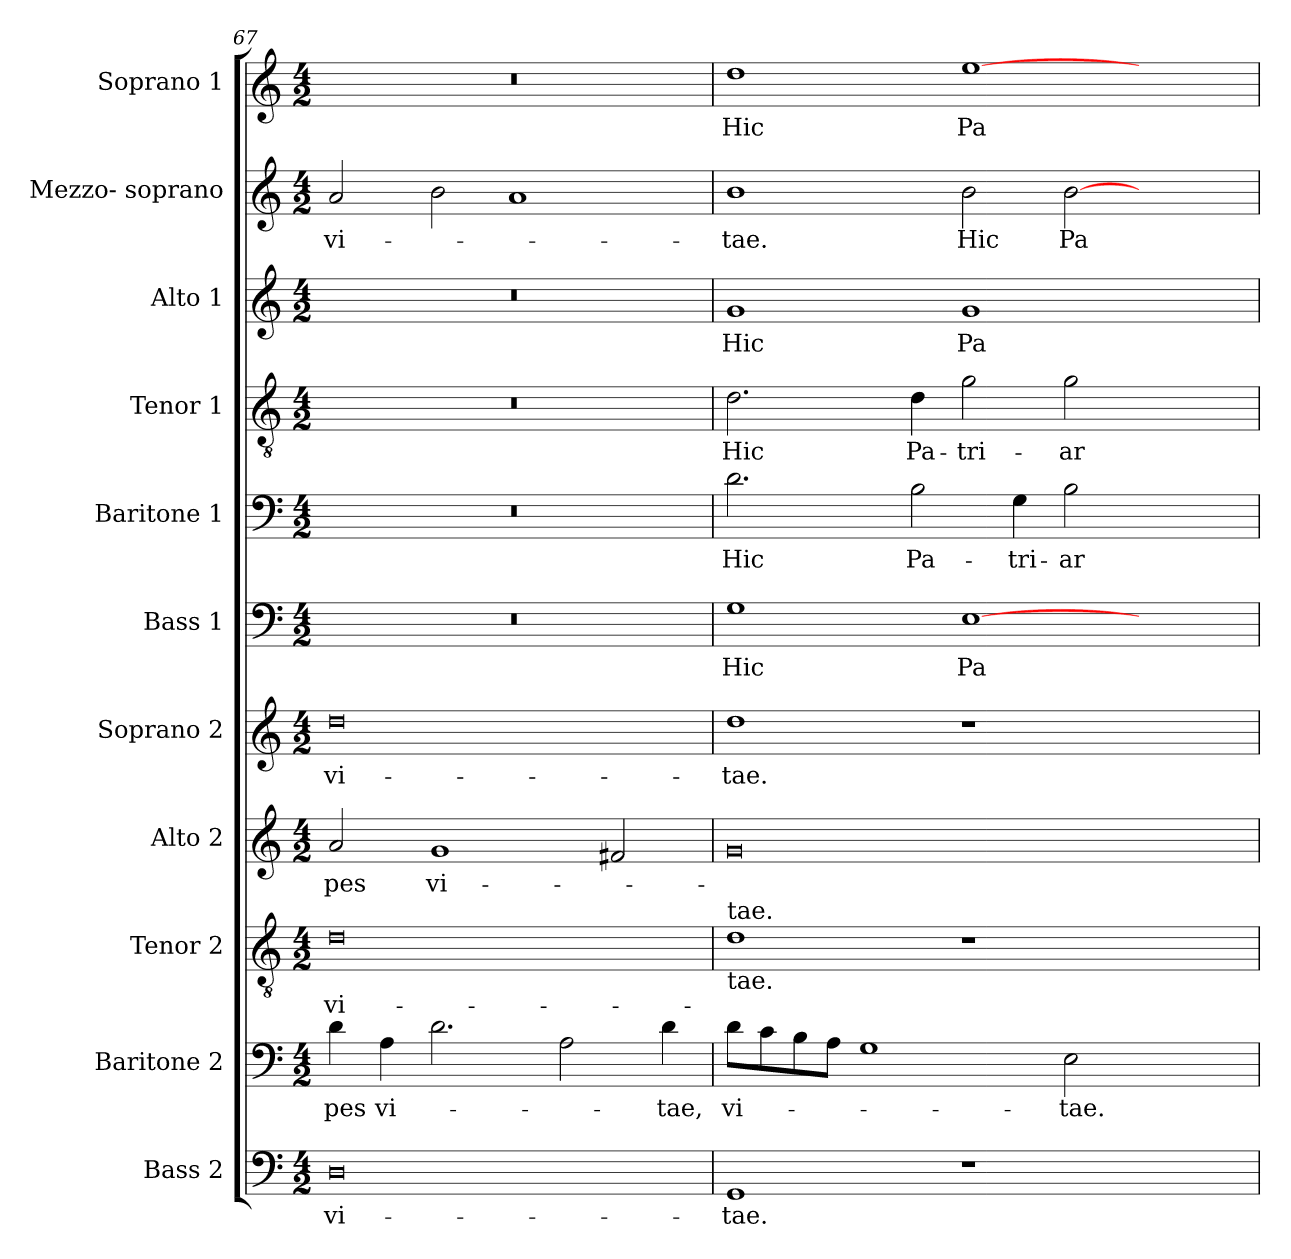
**kern	**text	**kern	**text	**kern	**text	**kern	**text	**kern	**text	**kern	**text	**kern	**text	**kern	**text	**kern	**text	**kern	**text	**kern	**text
*part11	*part11	*part10	*part10	*part9	*part9	*part8	*part8	*part7	*part7	*part6	*part6	*part5	*part5	*part4	*part4	*part3	*part3	*part2	*part2	*part1	*part1
*staff11	*staff11	*staff10	*staff10	*staff9	*staff9	*staff8	*staff8	*staff7	*staff7	*staff6	*staff6	*staff5	*staff5	*staff4	*staff4	*staff3	*staff3	*staff2	*staff2	*staff1	*staff1
*I"Bass 2	*	*I"Baritone 2	*	*I"Tenor 2	*	*I"Alto 2	*	*I"Soprano 2	*	*I"Bass 1	*	*I"Baritone 1	*	*I"Tenor 1	*	*I"Alto 1	*	*I"Mezzo-  soprano	*	*I"Soprano 1	*
*I'B2	*	*I'Bar. 2	*	*I'T2	*	*I'A2	*	*I'S2	*	*I'B1	*	*I'Bar. 1	*	*I'T1	*	*I'A1	*	*I'M.	*	*I'S1	*
*clefF4	*	*clefF4	*	*clefGv2	*	*clefG2	*	*clefG2	*	*clefF4	*	*clefF4	*	*clefGv2	*	*clefG2	*	*clefG2	*	*clefG2	*
*M4/2	*	*M4/2	*	*M4/2	*	*M4/2	*	*M4/2	*	*M4/2	*	*M4/2	*	*M4/2	*	*M4/2	*	*M4/2	*	*M4/2	*
=67	=67	=67	=67	=67	=67	=67	=67	=67	=67	=67	=67	=67	=67	=67	=67	=67	=67	=67	=67	=67	=67
!	!LO:LY:b:rj	!	!LO:LY:b:cj	!	!LO:LY:b:rj	!	!LO:LY:b:cj	!	!LO:LY:b:rj	!	!	!	!	!	!	!	!	!	!LO:LY:b:cj	!	!
0D	vi-	4d\	-pes	0d	vi-	2a/	-pes	0dd	vi-	0r	.	0r	.	0r	.	0r	.	2a/	vi-	0r	.
!	!	!	!LO:LY:b:cj	!	!	!	!	!	!	!	!	!	!	!	!	!	!	!	!	!	!
.	.	4A\	vi-	.	.	.	.	.	.	.	.	.	.	.	.	.	.	.	.	.	.
!	!	!	!	!	!	!	!LO:LY:b:cj	!	!	!	!	!	!	!	!	!	!	!	!	!	!
.	.	2.d\	.	.	.	1g	vi-	.	.	.	.	.	.	.	.	.	.	2b\	.	.	.
.	.	.	.	.	.	.	.	.	.	.	.	.	.	.	.	.	.	1a	.	.	.
.	.	2A\	.	.	.	.	.	.	.	.	.	.	.	.	.	.	.	.	.	.	.
.	.	.	.	.	.	2f#X/	.	.	.	.	.	.	.	.	.	.	.	.	.	.	.
!	!	!	!LO:LY:b:cj	!	!	!	!	!	!	!	!	!	!	!	!	!	!	!	!	!	!
.	.	4d\	-tae,	.	.	.	.	.	.	.	.	.	.	.	.	.	.	.	.	.	.
!!LO:PB:g=z
=68	=68	=68	=68	=68	=68	=68	=68	=68	=68	=68	=68	=68	=68	=68	=68	=68	=68	=68	=68	=68	=68
!	!	!	!	!LO:TX:b:t=tae.	!	!	!	!	!	!	!	!	!	!	!	!	!	!	!	!	!
!	!	!	!	!LO:TX:a:t=tae.	!	!	!	!	!	!	!	!	!	!	!	!	!	!	!	!	!
!	!LO:LY:b:cj	!	!LO:LY:b:cj	!	!	!	!	!	!LO:LY:b:cj	!	!LO:LY:b:cj	!	!LO:LY:b:cj	!	!LO:LY:b:cj	!	!LO:LY:b:cj	!	!LO:LY:b:cj	!	!LO:LY:b:cj
1GG	-tae.	8d\L	vi-	1d	.	0g	.	1dd	-tae.	1G	Hic	2.d\	Hic	2.d\	Hic	1g	Hic	1b	-tae.	1dd	Hic
.	.	8c\	.	.	.	.	.	.	.	.	.	.	.	.	.	.	.	.	.	.	.
.	.	8B\	.	.	.	.	.	.	.	.	.	.	.	.	.	.	.	.	.	.	.
.	.	8A\J	.	.	.	.	.	.	.	.	.	.	.	.	.	.	.	.	.	.	.
.	.	1G	.	.	.	.	.	.	.	.	.	.	.	.	.	.	.	.	.	.	.
!	!	!	!	!	!	!	!	!	!	!	!	!	!LO:LY:b:cj	!	!LO:LY:b	!	!	!	!	!	!
.	.	.	.	.	.	.	.	.	.	.	.	2B\	Pa-	4d\	Pa-	.	.	.	.	.	.
!LO:N:vis=1	!	!	!	!LO:N:vis=1	!	!	!	!LO:N:vis=1	!	!	!LO:LY:b:cj	!	!	!	!LO:LY:b:rj	!	!LO:LY:b:cj	!	!LO:LY:b:cj	!	!LO:LY:b:cj
0r	.	.	.	0r	.	.	.	0r	.	[>1E	Pa-	.	.	2g\	-tri-	1g	Pa-	2b\	Hic	[>1ee	Pa-
!	!	!	!	!	!	!	!	!	!	!	!	!	!LO:LY:b:cj	!	!	!	!	!	!	!	!
.	.	.	.	.	.	.	.	.	.	.	.	4G\	-tri-	.	.	.	.	.	.	.	.
!	!	!	!LO:LY:b:cj	!	!	!	!	!	!	!	!	!	!LO:LY:b:cj	!	!LO:LY:b:cj	!	!	!	!LO:LY:b:cj	!	!
.	.	2E\	-tae.	.	.	.	.	.	.	.	.	2B\	-ar-	2g\	-ar-	.	.	[>2b\	Pa-	.	.
.	.	1ryy	.	.	.	1ryy	.	.	.	1ryy	.	1ryy	.	1ryy	.	1ryy	.	1ryy	.	1ryy	.
=	=	=	=	=	=	=	=	=	=	=	=	=	=	=	=	=	=	=	=	=	=
*-	*-	*-	*-	*-	*-	*-	*-	*-	*-	*-	*-	*-	*-	*-	*-	*-	*-	*-	*-	*-	*-
